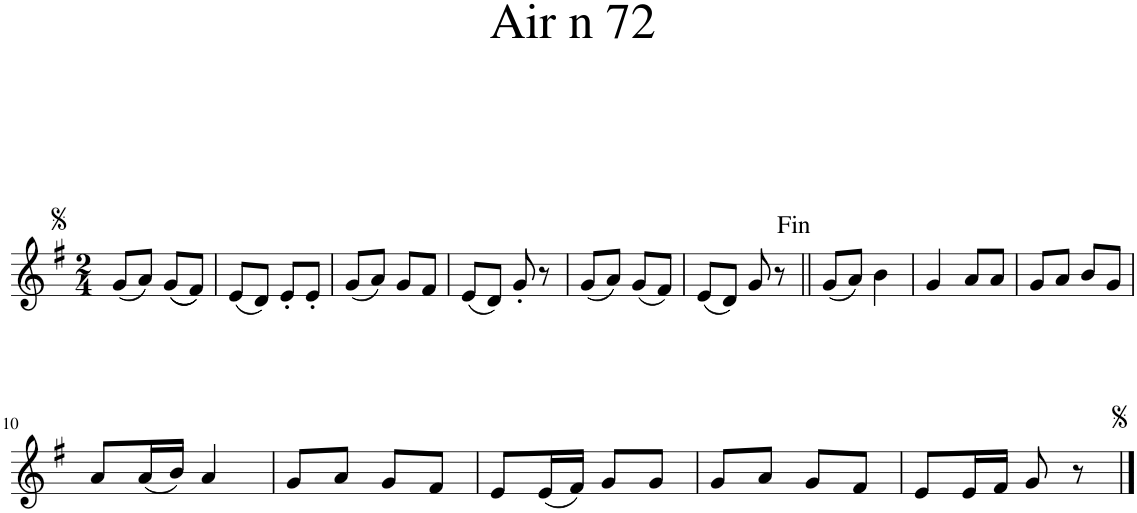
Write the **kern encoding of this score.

**kern
*part1
*staff1
*I"Piano
*I'Pno.
*clefG2
*k[f#]
*M2/4
=1
(8g/L
8a/J)
((8g/L
8f#/J))
=2
(8e/L
8d/J)
8e'/L
8e'/J
=3
(8g/L
8a/J)
8g/L
8f#/J
=4
(8e/L
8d/J)
8g'/
8r
=5
(8g/L
8a/J)
(8g/L
8f#/J)
=6
(8e/L
8d/J)
8g/
8r
!LO:TX:a:t=Fin
=7||
(8g/L
8a/J)
4b\
=8
4g/
8a/L
8a/J
=9
8g/L
8a/J
8b/L
8g/J
!!LO:LB:g=z
=10
8a/L
(16a/L
16b/JJ)
4a/
=11
8g/L
8a/J
8g/L
8f#/J
=12
8e/L
(16e/L
16f#/JJ)
8g/L
8g/J
=13
8g/L
8a/J
8g/L
8f#/J
=14
8e/L
16e/L
16f#/JJ
8g/
8r
==
*-
